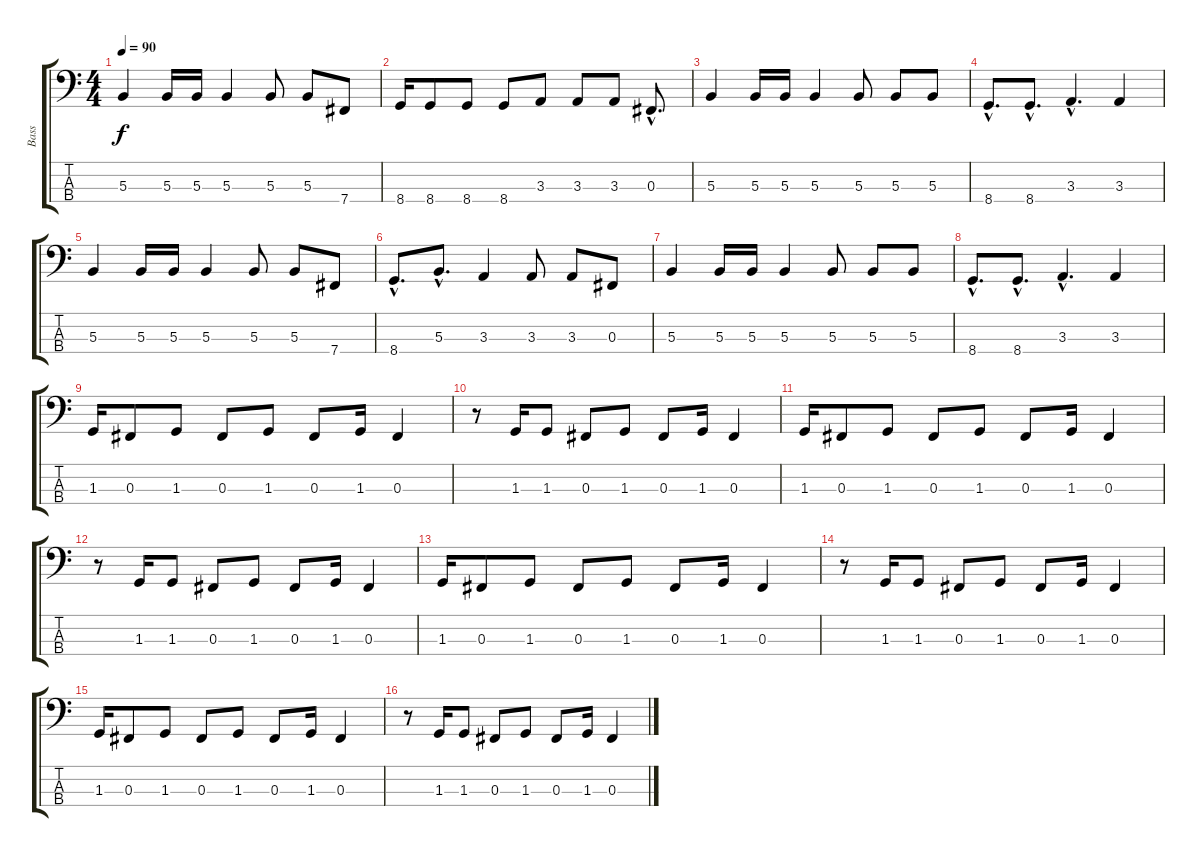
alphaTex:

\track ("Bass" "Bass") {instrument electricbassfinger}
\staff {score tabs}
\tuning (E2 B1 Gb1 B0) {hide}
\ts (4 4)
\tempo 90
\clef f4
\ks c
5.3.4{dy f} 5.3.16 5.3.16 5.3.4 5.3.8 5.3.8 7.4.8 |
8.4.16 8.4.8 8.4.8 8.4.8 3.3.8 3.3.8 3.3.8 0.3{hac}.8{d} |
5.3.4 5.3.16 5.3.16 5.3.4 5.3.8 5.3.8 5.3.8 |
8.4{hac}.8{d} 8.4{hac}.8{d} 3.3{hac}.4{d} 3.3.4 |
5.3.4 5.3.16 5.3.16 5.3.4 5.3.8 5.3.8 7.4.8 |
8.4{hac}.8{d} 5.3{hac}.8{d} 3.3.4 3.3.8 3.3.8 0.3.8 |
5.3.4 5.3.16 5.3.16 5.3.4 5.3.8 5.3.8 5.3.8 |
8.4{hac}.8{d} 8.4{hac}.8{d} 3.3{hac}.4{d} 3.3.4 |
1.3.16 0.3.8 1.3.8 0.3.8 1.3.8 0.3.8 1.3.16 0.3.4 |
r.8 1.3.16 1.3.8 0.3.8 1.3.8 0.3.8 1.3.16 0.3.4 |
1.3.16 0.3.8 1.3.8 0.3.8 1.3.8 0.3.8 1.3.16 0.3.4 |
r.8 1.3.16 1.3.8 0.3.8 1.3.8 0.3.8 1.3.16 0.3.4 |
1.3.16 0.3.8 1.3.8 0.3.8 1.3.8 0.3.8 1.3.16 0.3.4 |
r.8 1.3.16 1.3.8 0.3.8 1.3.8 0.3.8 1.3.16 0.3.4 |
1.3.16 0.3.8 1.3.8 0.3.8 1.3.8 0.3.8 1.3.16 0.3.4 |
r.8 1.3.16 1.3.8 0.3.8 1.3.8 0.3.8 1.3.16 0.3.4
